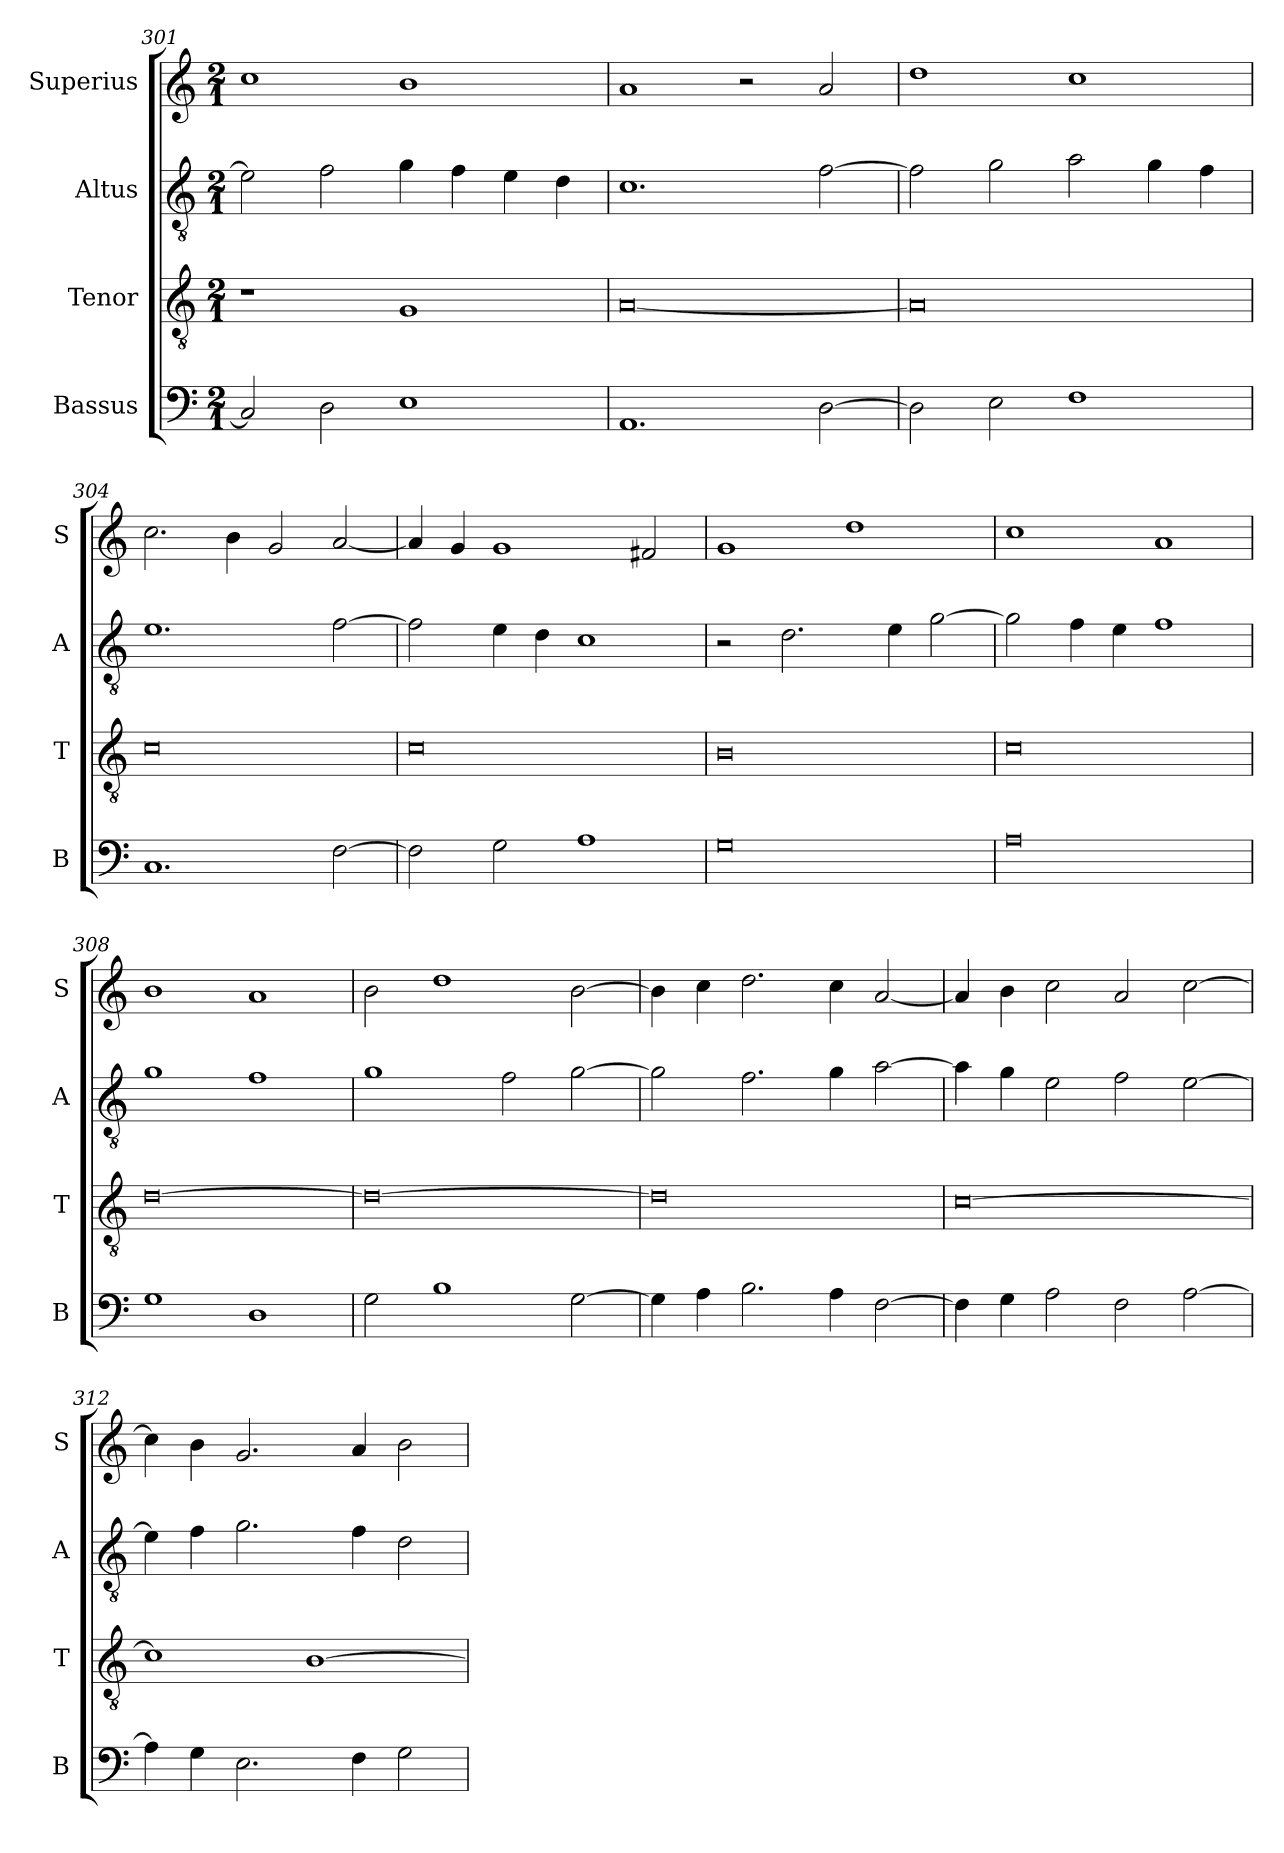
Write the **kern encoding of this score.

**kern	**kern	**kern	**kern
*part4	*part3	*part2	*part1
*staff4	*staff3	*staff2	*staff1
*I"Bassus	*I"Tenor	*I"Altus	*I"Superius
*I'B	*I'T	*I'A	*I'S
*clefF4	*clefGv2	*clefGv2	*clefG2
*k[]	*k[]	*k[]	*k[]
*M2/1	*M2/1	*M2/1	*M2/1
=301	=301	=301	=301
2C/]	1r	2e\]	1cc
2D\	.	2f\	.
1E	1G	4g\	1b
.	.	4f\	.
.	.	4e\	.
.	.	4d\	.
=302	=302	=302	=302
1.AA	[0A	1.c	1a
.	.	.	2r
[2D\	.	[2f\	2a/
=303	=303	=303	=303
2D\]	0A]	2f\]	1dd
2E\	.	2g\	.
1F	.	2a\	1cc
.	.	4g\	.
.	.	4f\	.
=304	=304	=304	=304
1.C	0c	1.e	2.cc\
.	.	.	4b\
.	.	.	2g/
[2F\	.	[2f\	[2a/
=305	=305	=305	=305
2F\]	0c	2f\]	4a/]
.	.	.	4g/
2G\	.	4e\	1g
.	.	4d\	.
1A	.	1c	.
.	.	.	2f#X/
=306	=306	=306	=306
0G	0B	2r	1g
.	.	2.d\	.
.	.	.	1dd
.	.	4e\	.
.	.	[2g\	.
=307	=307	=307	=307
0A	0c	2g\]	1cc
.	.	4f\	.
.	.	4e\	.
.	.	1f	1a
=308	=308	=308	=308
1G	[0d	1g	1b
1D	.	1f	1a
=309	=309	=309	=309
2G\	0d_	1g	2b\
1B	.	.	1dd
.	.	2f\	.
[2G\	.	[2g\	[2b\
=310	=310	=310	=310
4G\]	0d]	2g\]	4b\]
4A\	.	.	4cc\
2.B\	.	2.f\	2.dd\
4A\	.	4g\	4cc\
[2F\	.	[2a\	[2a/
=311	=311	=311	=311
4F\]	[0c	4a\]	4a/]
4G\	.	4g\	4b\
2A\	.	2e\	2cc\
2F\	.	2f\	2a/
[2A\	.	[2e\	[2cc\
=312	=312	=312	=312
4A\]	1c]	4e\]	4cc\]
4G\	.	4f\	4b\
2.E\	.	2.g\	2.g/
.	[1B	.	.
4F\	.	4f\	4a/
2G\	.	2d\	2b\
=	=	=	=
*-	*-	*-	*-
